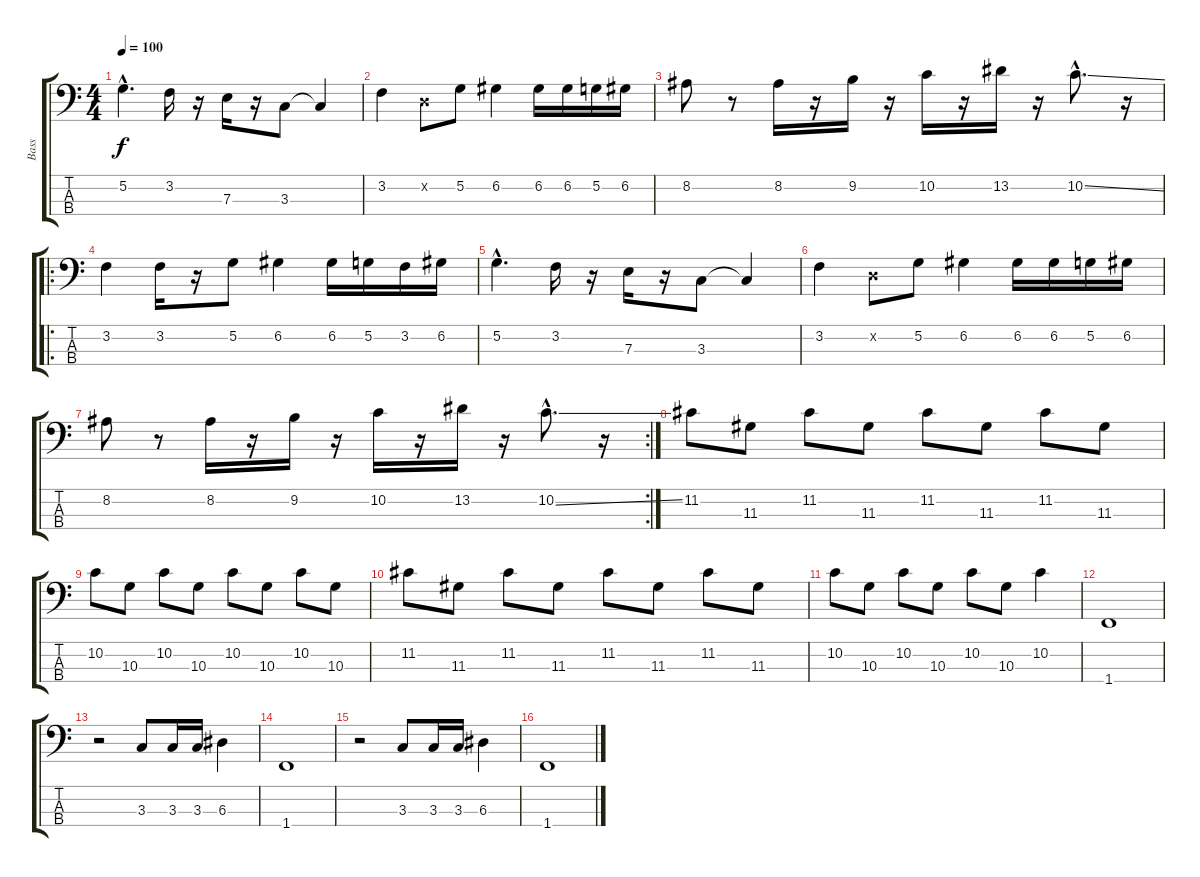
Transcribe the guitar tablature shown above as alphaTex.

\track ("Bass" "Bass") {instrument electricbassfinger}
\staff {score tabs}
\tuning (G2 D2 A1 E1) {hide}
\ts (4 4)
\tempo 100
\clef f4
\ks c
5.2{hac}.4{d dy f} 3.2.16 r.16 7.3.16 r.16 3.3.8 3.3{t}.4 |
3.2.4 0.2{x}.8 5.2.8 6.2.4 6.2.16 6.2.16 5.2.16 6.2.16 |
8.2.8 r.8 8.2.16 r.16 9.2.16 r.16 10.2.16 r.16 13.2.16 r.16 10.2{ss hac}.8{d} r.16 |
\ro
3.2.4 3.2.16 r.16 5.2.8 6.2.4 6.2.16 5.2.16 3.2.16 6.2.16 |
5.2{hac}.4{d} 3.2.16 r.16 7.3.16 r.16 3.3.8 3.3{t}.4 |
3.2.4 0.2{x}.8 5.2.8 6.2.4 6.2.16 6.2.16 5.2.16 6.2.16 |
\rc 2
8.2.8 r.8 8.2.16 r.16 9.2.16 r.16 10.2.16 r.16 13.2.16 r.16 10.2{ss hac}.8{d} r.16 |
11.2.8 11.3.8 11.2.8 11.3.8 11.2.8 11.3.8 11.2.8 11.3.8 |
10.2.8 10.3.8 10.2.8 10.3.8 10.2.8 10.3.8 10.2.8 10.3.8 |
11.2.8 11.3.8 11.2.8 11.3.8 11.2.8 11.3.8 11.2.8 11.3.8 |
10.2.8 10.3.8 10.2.8 10.3.8 10.2.8 10.3.8 10.2.4 |
1.4.1 |
r.2 3.3.8 3.3.16 3.3.16 6.3.4 |
1.4.1 |
r.2 3.3.8 3.3.16 3.3.16 6.3.4 |
1.4.1
